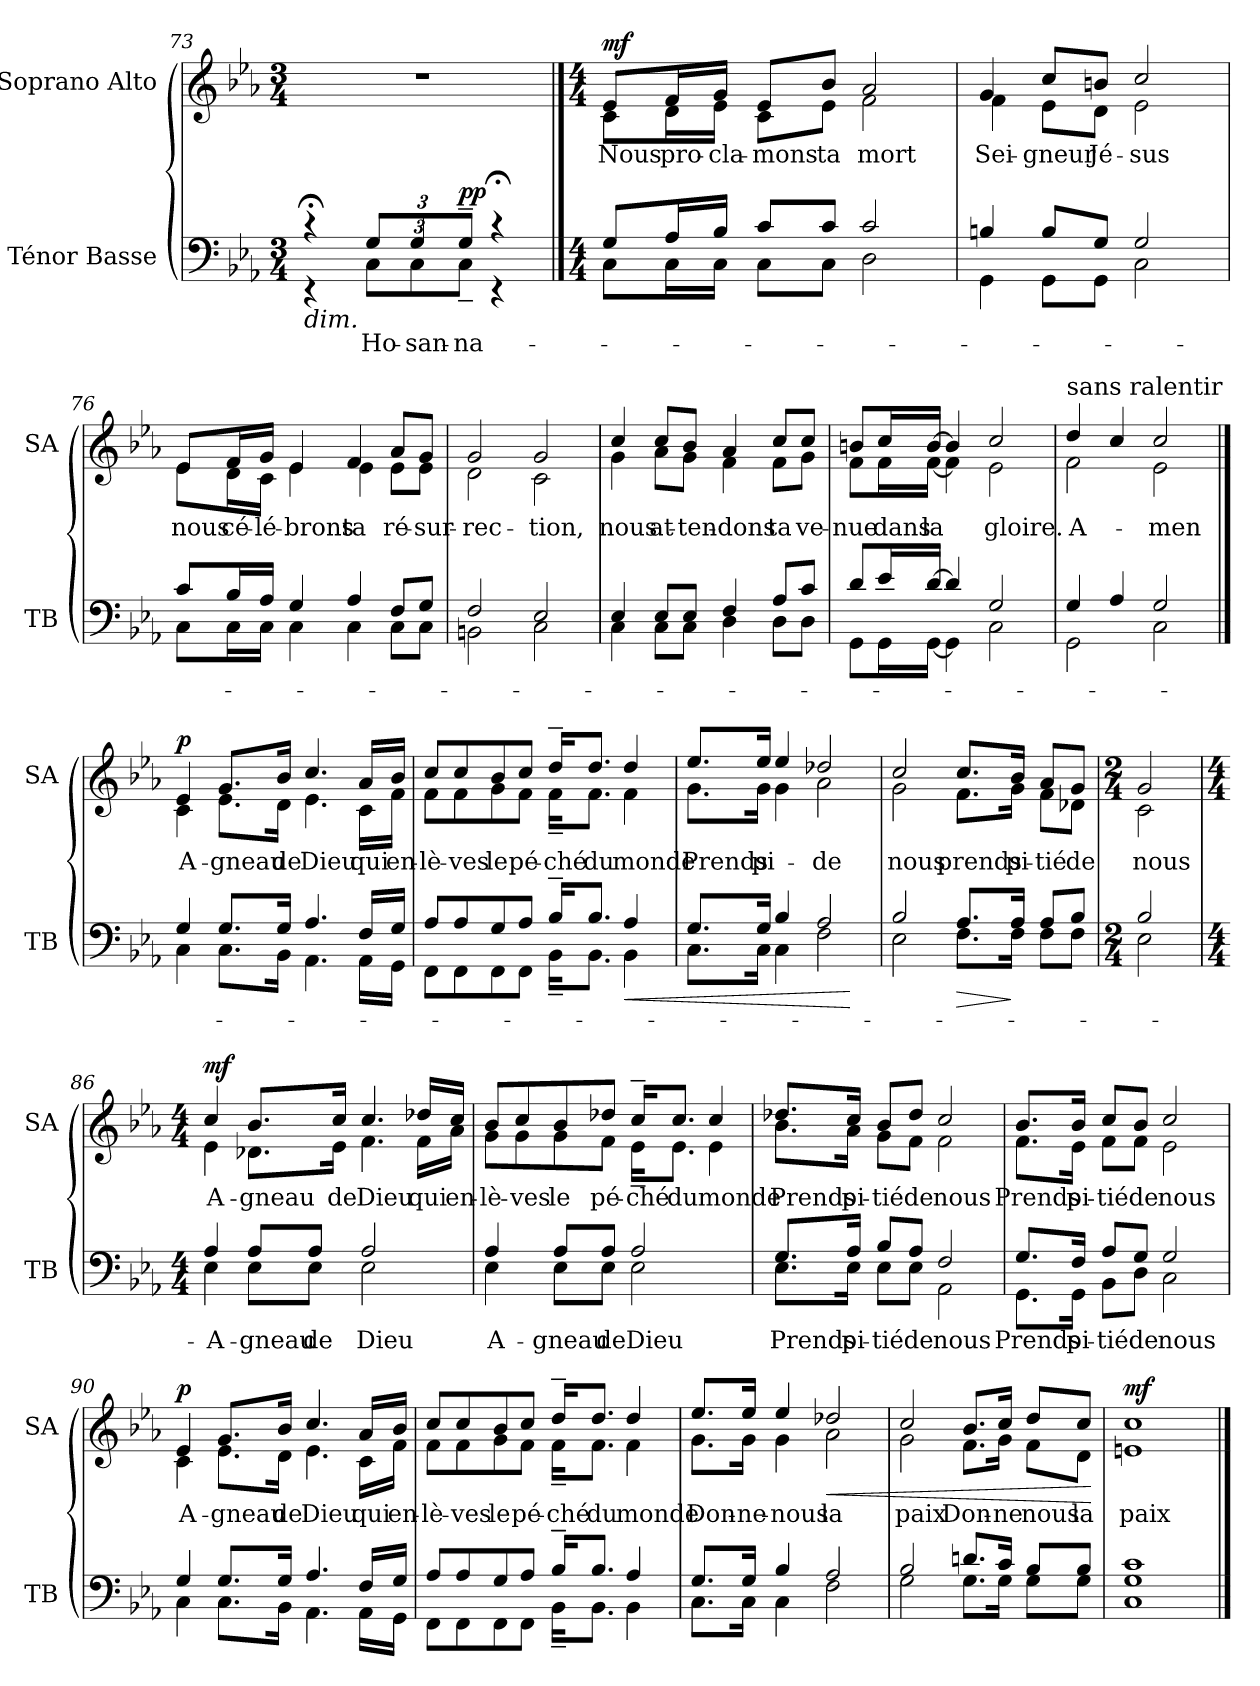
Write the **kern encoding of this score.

**kern	**text	**dynam	**kern	**text	**dynam
*part2	*part2	*part2	*part1	*part1	*part1
*staff2	*staff2	*staff2	*staff1	*staff1	*staff1
*I"Ténor Basse	*	*	*I"Soprano Alto	*	*
*I'TB	*	*	*I'SA	*	*
*clefF4	*	*	*clefG2	*	*
*k[b-e-a-]	*	*	*k[b-e-a-]	*	*
*E-:	*	*	*E-:	*	*
*M3/4	*	*	*M3/4	*	*
=73	=73	=73	=73	=73	=73
*^	*	*	*	*	*
!LO:TX:b:i:t=dim.	!	!	!	!	!	!
4r;<c	4rEE	.	.	2.r	.	.
!	!	!LO:LY:b	!	!	!	!
12G!/L	12C!\L	Ho-	.	.	.	.
!	!	!LO:LY:b	!	!	!	!
12G!/	12C!\	-san-	.	.	.	.
!	!	!LO:LY:b	!LO:DY:b	!	!	!
12G~>!/J	12C~<!\J	-na-	pp	.	.	.
4r;<c	4rEE	.	.	.	.	.
!!LO:PB:g=z
==74	==74	==74	==74	==74	==74	==74
*M4/4	*	*	*	*M4/4	*	*
*	*	*	*	*MM90	*	*
!	!	!	!	!	!LO:LY:b	!LO:DY:b
*	*	*	*	*^	*	*
8G!/L	8C!\L	.	.	8e-!/L	8c!\L	Nous	mf
!	!	!	!	!	!	!LO:LY:b	!
16A-!/L	16C!\L	.	.	16f!/L	16d!\L	pro-	.
!	!	!	!	!	!	!LO:LY:b	!
16B-!/JJ	16C!\JJ	.	.	16g!/JJ	16e-!\JJ	-cla-	.
!	!	!	!	!	!	!LO:LY:b	!
8c!/L	8C!\L	.	.	8e-!/L	8c!\L	-mons	.
!	!	!	!	!	!	!LO:LY:b	!
8c!/J	8C!\J	.	.	8b-!/J	8e-!\J	ta	.
!	!	!	!	!	!	!LO:LY:b	!
2c!/	2D!\	.	.	2a-!/	2f!\	mort	.
=75	=75	=75	=75	=75	=75	=75	=75
!	!	!	!	!	!	!LO:LY:b	!
4Bn!/	4GG!\	.	.	4g!/	4f!\	Sei-	.
!	!	!	!	!	!	!LO:LY:b	!
8B!/L	8GG!\L	.	.	8cc!/L	8e-!\L	-gneur	.
!	!	!	!	!	!	!LO:LY:b	!
8G!/J	8GG!\J	.	.	8bn!/J	8d!\J	Jé-	.
!	!	!	!	!	!	!LO:LY:b	!
2G!/	2C!\	.	.	2cc!/	2e-!\	-sus	.
=76	=76	=76	=76	=76	=76	=76	=76
!	!	!	!	!	!	!LO:LY:b	!
8c!/L	8C!\L	.	.	8e-!/L	8e-!\L	nous	.
!	!	!	!	!	!	!LO:LY:b	!
16B-!/L	16C!\L	.	.	16f!/L	16d!\L	cé-	.
!	!	!	!	!	!	!LO:LY:b	!
16A-!/JJ	16C!\JJ	.	.	16g!/JJ	16c!\JJ	-lé-	.
!	!	!	!	!	!	!LO:LY:b	!
4G!/	4C!\	.	.	4e-!/	4e-!\	-brons	.
!	!	!	!	!	!	!LO:LY:b	!
4A-!/	4C!\	.	.	4f!/	4e-!\	ta	.
!	!	!	!	!	!	!LO:LY:b	!
8F!/L	8C!\L	.	.	8a-!/L	8e-!\L	ré-	.
!	!	!	!	!	!	!LO:LY:b	!
8G!/J	8C!\J	.	.	8g!/J	8e-!\J	-sur-	.
=77	=77	=77	=77	=77	=77	=77	=77
!	!	!	!	!	!	!LO:LY:b	!
2F!/	2BBn!\	.	.	2g!/	2d!\	-rec-	.
!	!	!	!	!	!	!LO:LY:b	!
2E-!/	2C!\	.	.	2g!/	2c!\	-tion,	.
!!LO:LB:g=z	!!
=78	=78	=78	=78	=78	=78	=78	=78
!	!	!	!	!	!	!LO:LY:b	!
4E-!/	4C!\	.	.	4cc!/	4g!\	nous	.
!	!	!	!	!	!	!LO:LY:b	!
8E-!/L	8C!\L	.	.	8cc!/L	8a-!\L	at-	.
!	!	!	!	!	!	!LO:LY:b	!
8E-!/J	8C!\J	.	.	8b-!/J	8g!\J	-ten-	.
!	!	!	!	!	!	!LO:LY:b	!
4F!/	4D!\	.	.	4a-!/	4f!\	-dons	.
!	!	!	!	!	!	!LO:LY:b	!
8A-!/L	8D!\L	.	.	8cc!/L	8f!\L	ta	.
!	!	!	!	!	!	!LO:LY:b	!
8c!/J	8D!\J	.	.	8cc!/J	8g!\J	ve-	.
=79	=79	=79	=79	=79	=79	=79	=79
!	!	!	!	!	!	!LO:LY:b	!
8d!/L	8GG!\L	.	.	8bn!/L	8f!\L	-nue	.
!	!	!	!	!	!	!LO:LY:b	!
16e-!/L	16GG!\L	.	.	16cc!/L	16f!\L	dans	.
!	!	!	!	!	!	!LO:LY:b	!
[>16d!/JJ	[<16GG!\JJ	.	.	[>16b!/JJ	[<16f!\JJ	la	.
4d!/]	4GG!\]	.	.	4b!/]	4f!\]	.	.
!	!	!	!	!	!	!LO:LY:b	!
2G!/	2C!\	.	.	2cc!/	2e-!\	gloire.	.
=80	=80	=80	=80	=80	=80	=80	=80
!	!	!	!	!LO:TX:a:t=sans ralentir	!	!	!
!	!	!	!	!	!	!LO:LY:b	!
4G!/	2GG!\	.	.	4dd!/	2f!\	A-	.
4A-!/	.	.	.	4cc!/	.	.	.
!	!	!	!	!	!	!LO:LY:b	!
2G!/	2C!\	.	.	2cc!/	2e-!\	-men	.
!!LO:PB:g=z	!!
==81	==81	==81	==81	==81	==81	==81	==81
*	*	*	*	*MM65	*	*	*
!	!	!	!	!	!	!LO:LY:b	!LO:DY:b
4G!/	4C!\	.	.	4e-!/	4c!\	A-	p
!	!	!	!	!	!	!LO:LY:b	!
8.G!/L	8.C!\L	.	.	8.g!/L	8.e-!\L	-gneau	.
!	!	!	!	!	!	!LO:LY:b	!
16G!/Jk	16BB-!\Jk	.	.	16b-!/Jk	16d!\Jk	de	.
!	!	!	!	!	!	!LO:LY:b	!
4.A-!/	4.AA-!\	.	.	4.cc!/	4.e-!\	Dieu	.
!	!	!	!	!	!	!LO:LY:b	!
16F!/LL	16AA-!\LL	.	.	16a-!/LL	16c!\LL	qui	.
!	!	!	!	!	!	!LO:LY:b	!
16G!/JJ	16GG!\JJ	.	.	16b-!/JJ	16f!\JJ	en-	.
=82	=82	=82	=82	=82	=82	=82	=82
!	!	!	!	!	!	!LO:LY:b	!
8A-!/L	8FF!\L	.	.	8cc!/L	8f!\L	-lè-	.
!	!	!	!	!	!	!LO:LY:b	!
8A-!/	8FF!\	.	.	8cc!/	8f!\	-ves	.
!	!	!	!	!	!	!LO:LY:b	!
8G!/	8FF!\	.	.	8b-!/	8g!\	le	.
!	!	!	!	!	!	!LO:LY:b	!
8A-!/J	8FF!\J	.	.	8cc!/J	8f!\J	pé-	.
!	!	!	!	!	!	!LO:LY:b	!
16B-~>!/KL	16BB-~<!\KL	.	.	16dd~>!/KL	16f~<!\KL	-ché	.
!	!	!	!	!	!	!LO:LY:b	!
8.B-!/J	8.BB-!\J	.	.	8.dd!/J	8.f!\J	du	.
!	!	!	!LO:HP:b	!	!	!LO:LY:b	!
4A-!/	4BB-!\	.	<	4dd!/	4f!\	monde	.
=83	=83	=83	=83	=83	=83	=83	=83
!	!	!	!	!	!	!LO:LY:b	!
8.G!/L	8.C!\L	.	.	8.ee-!/L	8.g!\L	Prends	.
!	!	!	!	!	!	!LO:LY:b	!
16G!/Jk	16C!\Jk	.	.	16ee-!/Jk	16g!\Jk	pi-	.
4B-!/	4C!\	.	.	4ee-!/	4g!\	.	.
!	!	!	!	!	!	!LO:LY:b	!
2A-!/	2F!\	.	.	2dd-X!/	2a-!\	de	.
*v	*v	*	*	*	*	*	*
*	*	*	*v	*v	*	*
.	.	[	.	.	.
=84	=84	=84	=84	=84	=84
*^	*	*	*	*	*
!	!	!	!	!	!LO:LY:b	!
*	*	*	*	*^	*	*
2B-!/	2E-!\	.	.	2cc!/	2g!\	nous	.
!	!	!	!LO:HP:b	!	!	!LO:LY:b	!
8.A-!/L	8.F!\L	.	>	8.cc!/L	8.f!\L	prends	.
!	!	!	!	!	!	!LO:LY:b	!
16A-!/Jk	16F!\Jk	.	]	16b-!/Jk	16g!\Jk	pi-	.
!	!	!	!	!	!	!LO:LY:b	!
8A-!/L	8F!\L	.	.	8a-!/L	8f!\L	-tié	.
!	!	!	!	!	!	!LO:LY:b	!
8B-!/J	8F!\J	.	.	8g!/J	8d-X!\J	de	.
=85	=85	=85	=85	=85	=85	=85	=85
*M2/4	*	*	*	*M2/4	*	*	*
!	!	!	!	!	!	!LO:LY:b	!
2B-!/	2E-!\	.	.	2g!/	2c!\	nous	.
!!LO:LB:g=z	!!
=86	=86	=86	=86	=86	=86	=86	=86
*M4/4	*	*	*	*M4/4	*	*	*
!	!	!LO:LY:b	!	!	!	!LO:LY:b	!LO:DY:b
4A-!/	4E-!\	-A-	.	4cc!/	4e-!\	A-	mf
!	!	!LO:LY:b	!	!	!	!LO:LY:b	!
8A-!/L	8E-!\L	-gneau	.	8.b-!/L	8.d-X!\L	-gneau	.
!	!	!LO:LY:b	!	!	!	!	!
8A-!/J	8E-!\J	de	.	.	.	.	.
!	!	!	!	!	!	!LO:LY:b	!
.	.	.	.	16cc!/Jk	16e-!\Jk	de	.
!	!	!LO:LY:b	!	!	!	!LO:LY:b	!
2A-!/	2E-!\	Dieu	.	4.cc!/	4.f!\	Dieu	.
!	!	!	!	!	!	!LO:LY:b	!
.	.	.	.	16dd-X!/LL	16f!\LL	qui	.
!	!	!	!	!	!	!LO:LY:b	!
.	.	.	.	16cc!/JJ	16a-!\JJ	en-	.
=87	=87	=87	=87	=87	=87	=87	=87
!	!	!LO:LY:b	!	!	!	!LO:LY:b	!
4A-!/	4E-!\	A-	.	8b-!/L	8g!\L	-lè-	.
!	!	!	!	!	!	!LO:LY:b	!
.	.	.	.	8cc!/	8g!\	-ves	.
!	!	!LO:LY:b	!	!	!	!LO:LY:b	!
8A-!/L	8E-!\L	-gneau	.	8b-!/	8g!\	le	.
!	!	!LO:LY:b	!	!	!	!LO:LY:b	!
8A-!/J	8E-!\J	de	.	8dd-X!/J	8f!\J	pé-	.
!	!	!LO:LY:b	!	!	!	!LO:LY:b	!
2A-!/	2E-!\	Dieu	.	16cc~>!/KL	16e-~<!\KL	-ché	.
!	!	!	!	!	!	!LO:LY:b	!
.	.	.	.	8.cc!/J	8.e-!\J	du	.
!	!	!	!	!	!	!LO:LY:b	!
.	.	.	.	4cc!/	4e-!\	monde	.
=88	=88	=88	=88	=88	=88	=88	=88
!	!	!LO:LY:b	!	!	!	!LO:LY:b	!
8.G!/L	8.E-!\L	Prends	.	8.dd-X!/L	8.b-!\L	Prends	.
!	!	!LO:LY:b	!	!	!	!LO:LY:b	!
16A-!/Jk	16E-!\Jk	pi-	.	16cc!/Jk	16a-!\Jk	pi-	.
!	!	!LO:LY:b	!	!	!	!LO:LY:b	!
8B-!/L	8E-!\L	-tié	.	8b-!/L	8g!\L	-tié	.
!	!	!LO:LY:b	!	!	!	!LO:LY:b	!
8A-!/J	8E-!\J	de	.	8dd-!/J	8f!\J	de	.
!	!	!LO:LY:b	!	!	!	!LO:LY:b	!
2F!/	2AA-!\	nous	.	2cc!/	2f!\	nous	.
=89	=89	=89	=89	=89	=89	=89	=89
!	!	!LO:LY:b	!	!	!	!LO:LY:b	!
8.G!/L	8.GG!\L	Prends	.	8.b-!/L	8.f!\L	Prends	.
!	!	!LO:LY:b	!	!	!	!LO:LY:b	!
16F!/Jk	16GG!\Jk	pi-	.	16b-!/Jk	16e-!\Jk	pi-	.
!	!	!LO:LY:b	!	!	!	!LO:LY:b	!
8A-!/L	8BB-!\L	-tié	.	8cc!/L	8f!\L	-tié	.
!	!	!LO:LY:b	!	!	!	!LO:LY:b	!
8G!/J	8D!\J	de	.	8b-!/J	8f!\J	de	.
!	!	!LO:LY:b	!	!	!	!LO:LY:b	!
2G!/	2C!\	nous	.	2cc!/	2e-!\	nous	.
!!LO:LB:g=z	!!
=90	=90	=90	=90	=90	=90	=90	=90
!	!	!	!	!	!	!LO:LY:b	!LO:DY:b
4G!/	4C!\	.	.	4e-!/	4c!\	A-	p
!	!	!	!	!	!	!LO:LY:b	!
8.G!/L	8.C!\L	.	.	8.g!/L	8.e-!\L	-gneau	.
!	!	!	!	!	!	!LO:LY:b	!
16G!/Jk	16BB-!\Jk	.	.	16b-!/Jk	16d!\Jk	de	.
!	!	!	!	!	!	!LO:LY:b	!
4.A-!/	4.AA-!\	.	.	4.cc!/	4.e-!\	Dieu	.
!	!	!	!	!	!	!LO:LY:b	!
16F!/LL	16AA-!\LL	.	.	16a-!/LL	16c!\LL	qui	.
!	!	!	!	!	!	!LO:LY:b	!
16G!/JJ	16GG!\JJ	.	.	16b-!/JJ	16f!\JJ	en-	.
=91	=91	=91	=91	=91	=91	=91	=91
!	!	!	!	!	!	!LO:LY:b	!
8A-!/L	8FF!\L	.	.	8cc!/L	8f!\L	-lè-	.
!	!	!	!	!	!	!LO:LY:b	!
8A-!/	8FF!\	.	.	8cc!/	8f!\	-ves	.
!	!	!	!	!	!	!LO:LY:b	!
8G!/	8FF!\	.	.	8b-!/	8g!\	le	.
!	!	!	!	!	!	!LO:LY:b	!
8A-!/J	8FF!\J	.	.	8cc!/J	8f!\J	pé-	.
!	!	!	!	!	!	!LO:LY:b	!
16B-~>!/KL	16BB-~<!\KL	.	.	16dd~>!/KL	16f~<!\KL	-ché	.
!	!	!	!	!	!	!LO:LY:b	!
8.B-!/J	8.BB-!\J	.	.	8.dd!/J	8.f!\J	du	.
!	!	!	!	!	!	!LO:LY:b	!
4A-!/	4BB-!\	.	.	4dd!/	4f!\	monde	.
=92	=92	=92	=92	=92	=92	=92	=92
!	!	!	!	!	!	!LO:LY:b	!
8.G!/L	8.C!\L	.	.	8.ee-!/L	8.g!\L	Don-	.
!	!	!	!	!	!	!LO:LY:b	!
16G!/Jk	16C!\Jk	.	.	16ee-!/Jk	16g!\Jk	-ne-	.
!	!	!	!	!	!	!LO:LY:b	!
4B-!/	4C!\	.	.	4ee-!/	4g!\	-nous	.
!	!	!	!	!	!	!LO:LY:b	!LO:HP:b
2A-!/	2F!\	.	.	2dd-X!/	2a-!\	la	<
=93	=93	=93	=93	=93	=93	=93	=93
!	!	!	!	!	!	!LO:LY:b	!
2B-!/	2G!\	.	.	2cc!/	2g!\	paix	.
!	!	!	!	!	!	!LO:LY:b	!
8.dni!/L	8.G!\L	.	.	8.b-!/L	8.f!\L	Don-	.
!	!	!	!	!	!	!LO:LY:b	!
16c!/Jk	16G!\Jk	.	.	16cc!/Jk	16g!\Jk	-ne	.
!	!	!	!	!	!	!LO:LY:b	!
8B-!/L	8G!\L	.	.	8dd!/L	8f!\L	nous	.
!	!	!	!	!	!	!LO:LY:b	!
8B-!/J	8G!\J	.	.	8cc!/J	8d!\J	la	.
*v	*v	*	*	*	*	*	*
*	*	*	*v	*v	*	*
.	.	.	.	.	[
=94	=94	=94	=94	=94	=94
*^	*	*	*	*	*
!	!	!	!	!	!LO:LY:b	!LO:DY:b
*	*	*	*	*^	*	*
1c!	1C! 1G!	.	.	1cc!	1en!	paix	mf
*v	*v	*	*	*	*	*	*
*	*	*	*v	*v	*	*
==	==	==	==	==	==
*-	*-	*-	*-	*-	*-
